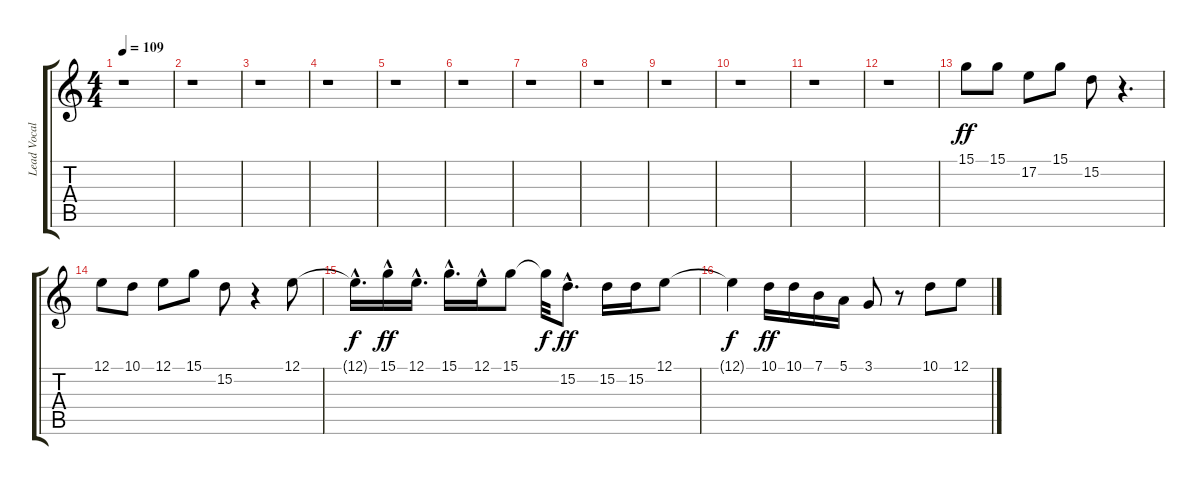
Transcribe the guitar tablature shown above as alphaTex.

\track ("Lead Vocals*" "Lead Vocal") {instrument brasssection}
\staff {score tabs}
\tuning (E4 B3 G3 D3 A2 E2) {hide}
\ts (4 4)
\tempo 109
\clef g2
\ks c
r.1{dy fff} |
r.1 |
r.1 |
r.1 |
r.1 |
r.1 |
r.1 |
r.1 |
r.1 |
r.1 |
r.1 |
r.1 |
15.1.8{dy ff} 15.1.8 17.2.8 15.1.8 15.2.8 r.4{d} |
12.1.8 10.1.8 12.1.8 15.1.8 15.2.8 r.4 12.1.8 |
12.1{hac t}.16{d dy f} 15.1{hac}.16{dy ff} 12.1{hac}.16{d} 15.1{hac}.16{d} 12.1{hac}.16 15.1.8 15.1{t}.32{dy f} 15.2{hac}.8{d dy ff} 15.2.16 15.2.16 12.1.8 |
12.1{t}.4{dy f} 10.1.16{dy ff} 10.1.16 7.1.16 5.1.16 3.1.8 r.8 10.1.8 12.1.8
